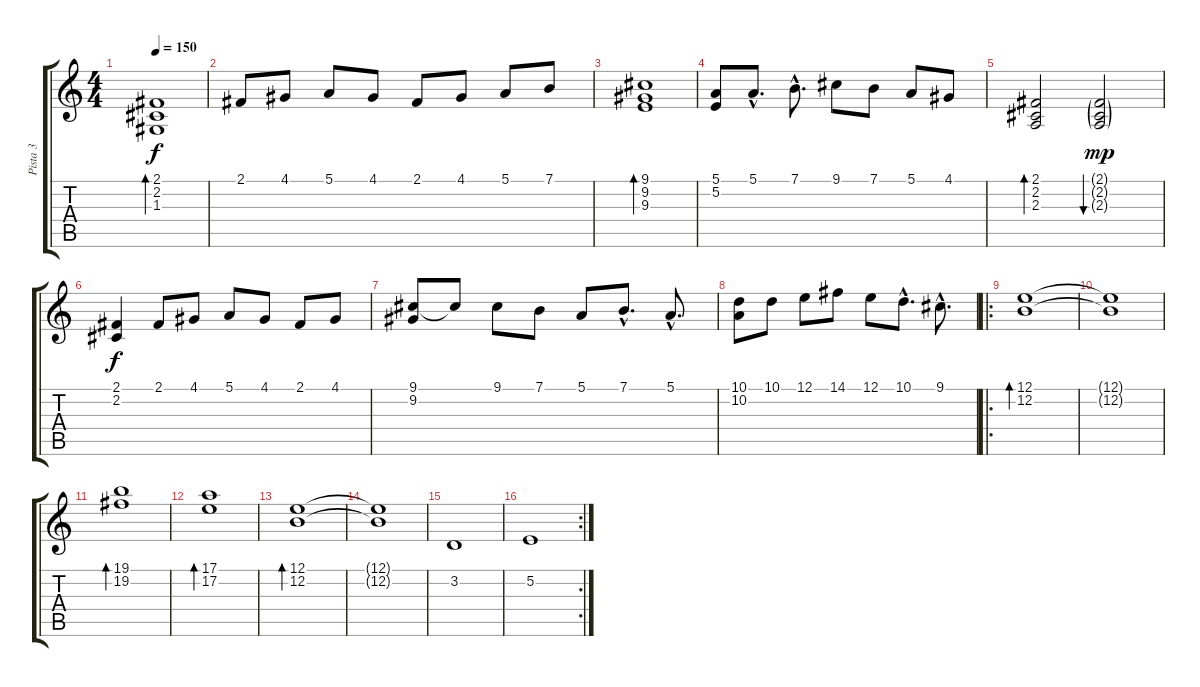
\track ("Pista 3" "Pista 3") {instrument acousticgrandpiano}
\staff {score tabs}
\tuning (E4 B3 G3 D3 A2 E2) {hide}
\ts (4 4)
\tempo 150
\clef g2
\ks c
(2.1 2.2 1.3).1{bd 480 dy f} |
2.1.8 4.1.8 5.1.8 4.1.8 2.1.8 4.1.8 5.1.8 7.1.8 |
(9.1 9.2 9.3).1{bd 480} |
(5.1 5.2).8 5.1{hac}.8{d} 7.1{hac}.8{d} 9.1.8 7.1.8 5.1.8 4.1.8 |
(2.1 2.2 2.3).2{bd 480} (2.1{g} 2.2{g} 2.3{g}).2{bu 480 dy mp} |
(2.1 2.2).4{dy f} 2.1.8 4.1.8 5.1.8 4.1.8 2.1.8 4.1.8 |
(9.1 9.2).8 9.1{t}.8 9.1.8 7.1.8 5.1.8 7.1{hac}.8{d} 5.1{hac}.8{d} |
(10.1 10.2).8 10.1.8 12.1.8 14.1.8 12.1.8 10.1{hac}.8{d} 9.1{hac}.8{d} |
\ro
(12.1 12.2).1{bd 480} |
(12.1{t} 12.2{t}).1 |
(19.1 19.2).1{bd 480} |
(17.1 17.2).1{bd 480} |
(12.1 12.2).1{bd 480} |
(12.1{t} 12.2{t}).1 |
3.2.1 |
\rc 2
5.2.1
